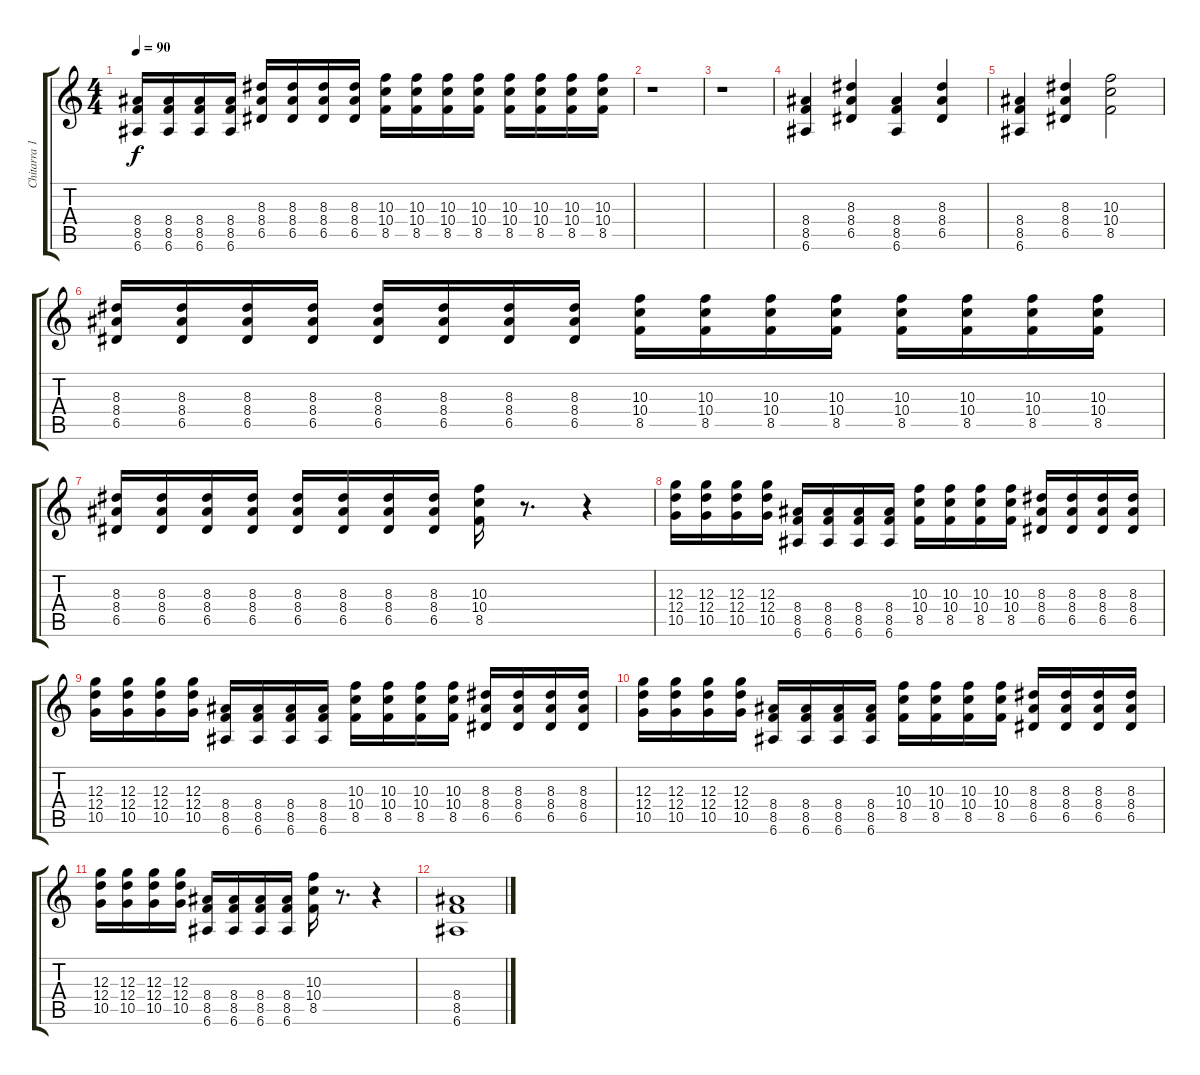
\track ("Chitarra 1" "Chitarra 1") {instrument overdrivenguitar}
\staff {score tabs}
\tuning (E4 B3 G3 D3 A2 E2) {hide}
\ts (4 4)
\tempo 90
\clef g2
\ks c
(8.4 8.5 6.6).16{dy f} (8.4 8.5 6.6).16 (8.4 8.5 6.6).16 (8.4 8.5 6.6).16 (8.3 8.4 6.5).16 (8.3 8.4 6.5).16 (8.3 8.4 6.5).16 (8.3 8.4 6.5).16 (10.3 10.4 8.5).16 (10.3 10.4 8.5).16 (10.3 10.4 8.5).16 (10.3 10.4 8.5).16 (10.3 10.4 8.5).16 (10.3 10.4 8.5).16 (10.3 10.4 8.5).16 (10.3 10.4 8.5).16 |
r.1 |
r.1 |
(8.4 8.5 6.6).4 (8.3 8.4 6.5).4 (8.4 8.5 6.6).4 (8.3 8.4 6.5).4 |
(8.4 8.5 6.6).4 (8.3 8.4 6.5).4 (10.3 10.4 8.5).2 |
(8.3 8.4 6.5).16 (8.3 8.4 6.5).16 (8.3 8.4 6.5).16 (8.3 8.4 6.5).16 (8.3 8.4 6.5).16 (8.3 8.4 6.5).16 (8.3 8.4 6.5).16 (8.3 8.4 6.5).16 (10.3 10.4 8.5).16 (10.3 10.4 8.5).16 (10.3 10.4 8.5).16 (10.3 10.4 8.5).16 (10.3 10.4 8.5).16 (10.3 10.4 8.5).16 (10.3 10.4 8.5).16 (10.3 10.4 8.5).16 |
(8.3 8.4 6.5).16 (8.3 8.4 6.5).16 (8.3 8.4 6.5).16 (8.3 8.4 6.5).16 (8.3 8.4 6.5).16 (8.3 8.4 6.5).16 (8.3 8.4 6.5).16 (8.3 8.4 6.5).16 (10.3 10.4 8.5).16 r.8{d} r.4 |
(12.3 12.4 10.5).16 (12.3 12.4 10.5).16 (12.3 12.4 10.5).16 (12.3 12.4 10.5).16 (8.4 8.5 6.6).16 (8.4 8.5 6.6).16 (8.4 8.5 6.6).16 (8.4 8.5 6.6).16 (10.3 10.4 8.5).16 (10.3 10.4 8.5).16 (10.3 10.4 8.5).16 (10.3 10.4 8.5).16 (8.3 8.4 6.5).16 (8.3 8.4 6.5).16 (8.3 8.4 6.5).16 (8.3 8.4 6.5).16 |
(12.3 12.4 10.5).16 (12.3 12.4 10.5).16 (12.3 12.4 10.5).16 (12.3 12.4 10.5).16 (8.4 8.5 6.6).16 (8.4 8.5 6.6).16 (8.4 8.5 6.6).16 (8.4 8.5 6.6).16 (10.3 10.4 8.5).16 (10.3 10.4 8.5).16 (10.3 10.4 8.5).16 (10.3 10.4 8.5).16 (8.3 8.4 6.5).16 (8.3 8.4 6.5).16 (8.3 8.4 6.5).16 (8.3 8.4 6.5).16 |
(12.3 12.4 10.5).16 (12.3 12.4 10.5).16 (12.3 12.4 10.5).16 (12.3 12.4 10.5).16 (8.4 8.5 6.6).16 (8.4 8.5 6.6).16 (8.4 8.5 6.6).16 (8.4 8.5 6.6).16 (10.3 10.4 8.5).16 (10.3 10.4 8.5).16 (10.3 10.4 8.5).16 (10.3 10.4 8.5).16 (8.3 8.4 6.5).16 (8.3 8.4 6.5).16 (8.3 8.4 6.5).16 (8.3 8.4 6.5).16 |
(12.3 12.4 10.5).16 (12.3 12.4 10.5).16 (12.3 12.4 10.5).16 (12.3 12.4 10.5).16 (8.4 8.5 6.6).16 (8.4 8.5 6.6).16 (8.4 8.5 6.6).16 (8.4 8.5 6.6).16 (10.3 10.4 8.5).16 r.8{d} r.4 |
(8.4 8.5 6.6).1
